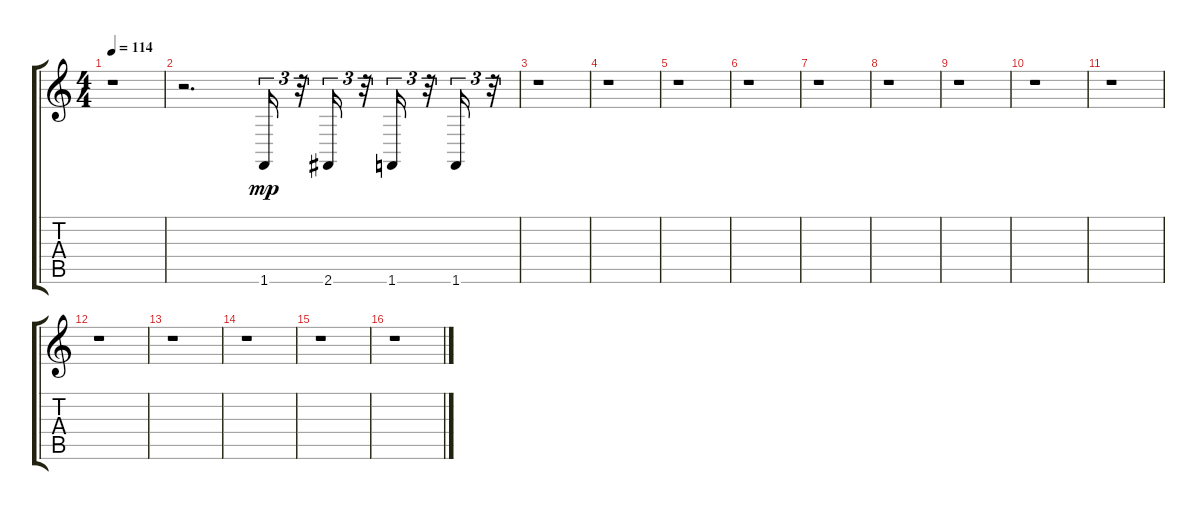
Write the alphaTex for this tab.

\track "" {instrument tuba}
\staff {score tabs}
\tuning (E4 B3 G3 D3 A2 E2) {hide}
\ts (4 4)
\tempo 114
\clef g2
\ks c
r.1{dy mp} |
r.2{d} 1.6.16{tu (3 2)} r.32{tu (3 2)} 2.6.16{tu (3 2)} r.32{tu (3 2)} 1.6.16{tu (3 2)} r.32{tu (3 2)} 1.6.16{tu (3 2)} r.32{tu (3 2)} |
r.1 |
r.1 |
r.1 |
r.1 |
r.1 |
r.1 |
r.1 |
r.1 |
r.1 |
r.1 |
r.1 |
r.1 |
r.1 |
r.1
